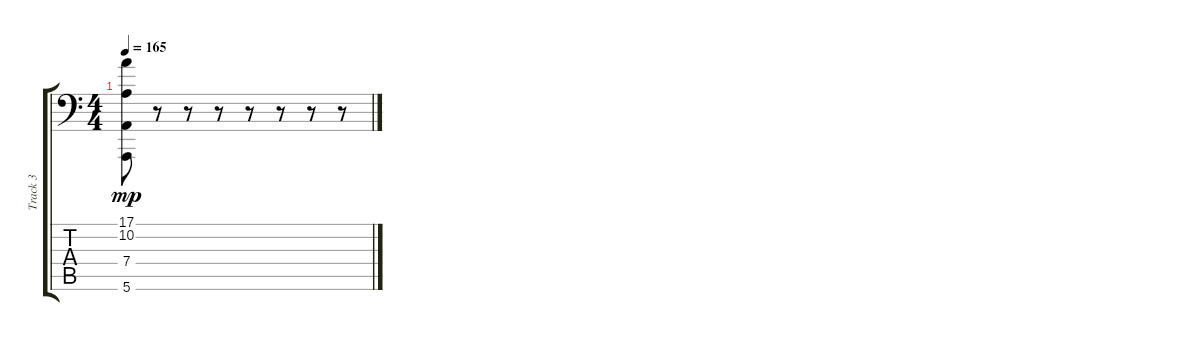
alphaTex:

\track ("Track 3" "Track 3") {instrument orchestrahit}
\staff {score tabs}
\tuning (E3 B2 G2 D2 A1 E1) {hide}
\ts (4 4)
\tempo 165
\clef f4
\ks c
(17.1 10.2 7.4 5.6).8{dy mp} r.8 r.8 r.8 r.8 r.8 r.8 r.8
